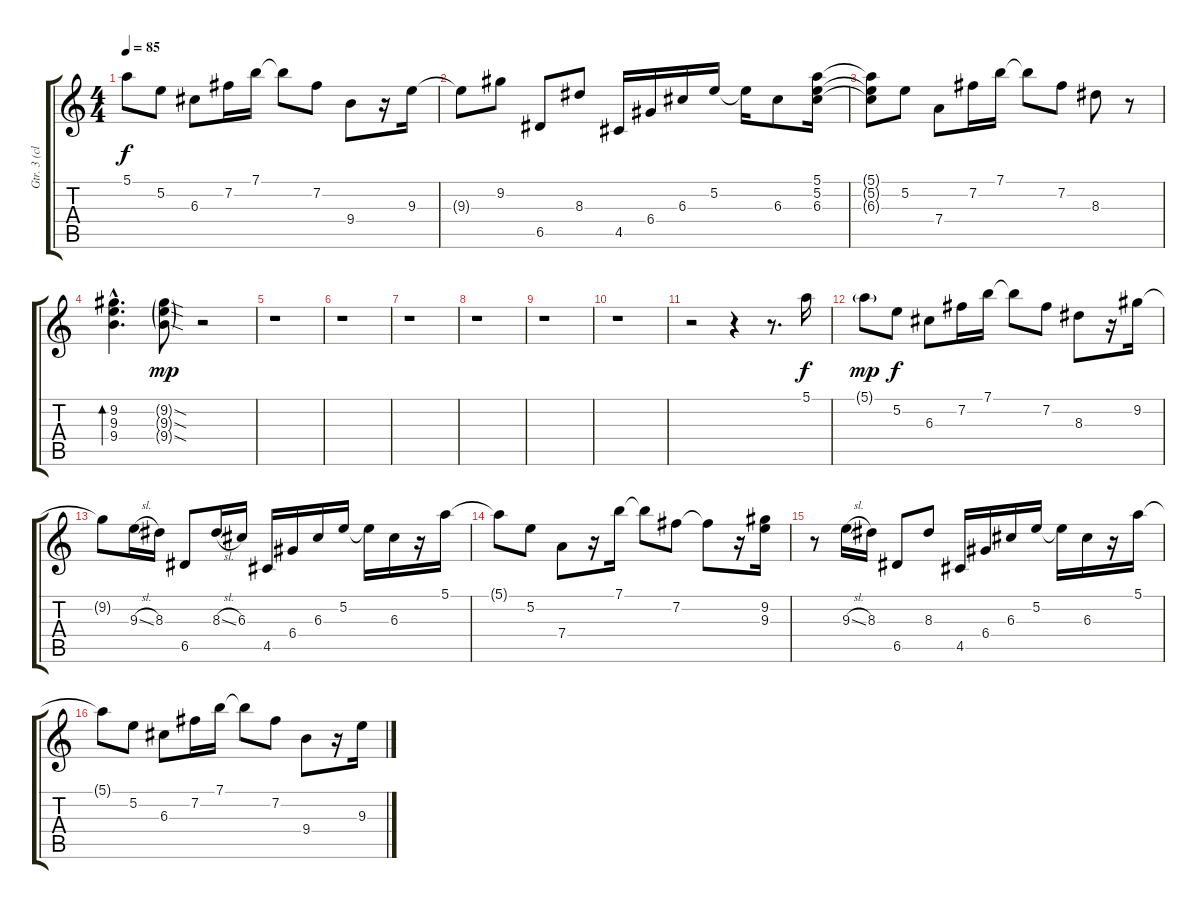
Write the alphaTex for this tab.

\track ("Gtr. 3 (clean)" "Gtr. 3 (cl") {instrument acousticguitarsteel}
\staff {score tabs}
\tuning (E4 B3 G3 D3 A2 E2) {hide}
\ts (4 4)
\tempo 85
\clef g2
\ks c
5.1{t}.8{dy f} 5.2.8 6.3.8 7.2.16 7.1.16 7.1{t}.8 7.2.8 9.4.8 r.16 9.3.16 |
9.3{t}.8 9.2.8 6.5.8 8.3.8 4.5.16 6.4.16 6.3.16 5.2.16 5.2{t}.16 6.3.8 (5.1 5.2 6.3).16 |
(5.1{t} 5.2{t} 6.3{t}).8 5.2.8 7.4.8 7.2.16 7.1.16 7.1{t}.8 7.2.8 8.3.8 r.8 |
(9.2{hac} 9.3{hac} 9.4{hac}).4{d bd 120} (9.2{sod g} 9.3{sod g} 9.4{sod g}).8{dy mp} r.2 |
r.1 |
r.1 |
r.1 |
r.1 |
r.1 |
r.1 |
r.2 r.4 r.8{d} 5.1.16{dy f} |
5.1{g}.8{dy mp} 5.2.8{dy f} 6.3.8 7.2.16 7.1.16 7.1{t}.8 7.2.8 8.3.8 r.16 9.2.16 |
9.2{t}.8 9.3{sl}.16 8.3.16 6.5.8 8.3{sl}.16 6.3.16 4.5.16 6.4.16 6.3.16 5.2.16 5.2{t}.16 6.3.16 r.16 5.1.16 |
5.1{t}.8 5.2.8 7.4.8 r.16 7.1.16 7.1{t}.8 7.2.8 7.2{t}.8 r.16 (9.2 9.3).16 |
r.8 9.3{sl}.16 8.3.16 6.5.8 8.3.8 4.5.16 6.4.16 6.3.16 5.2.16 5.2{t}.16 6.3.16 r.16 5.1.16 |
5.1{t}.8 5.2.8 6.3.8 7.2.16 7.1.16 7.1{t}.8 7.2.8 9.4.8 r.16 9.3.16
